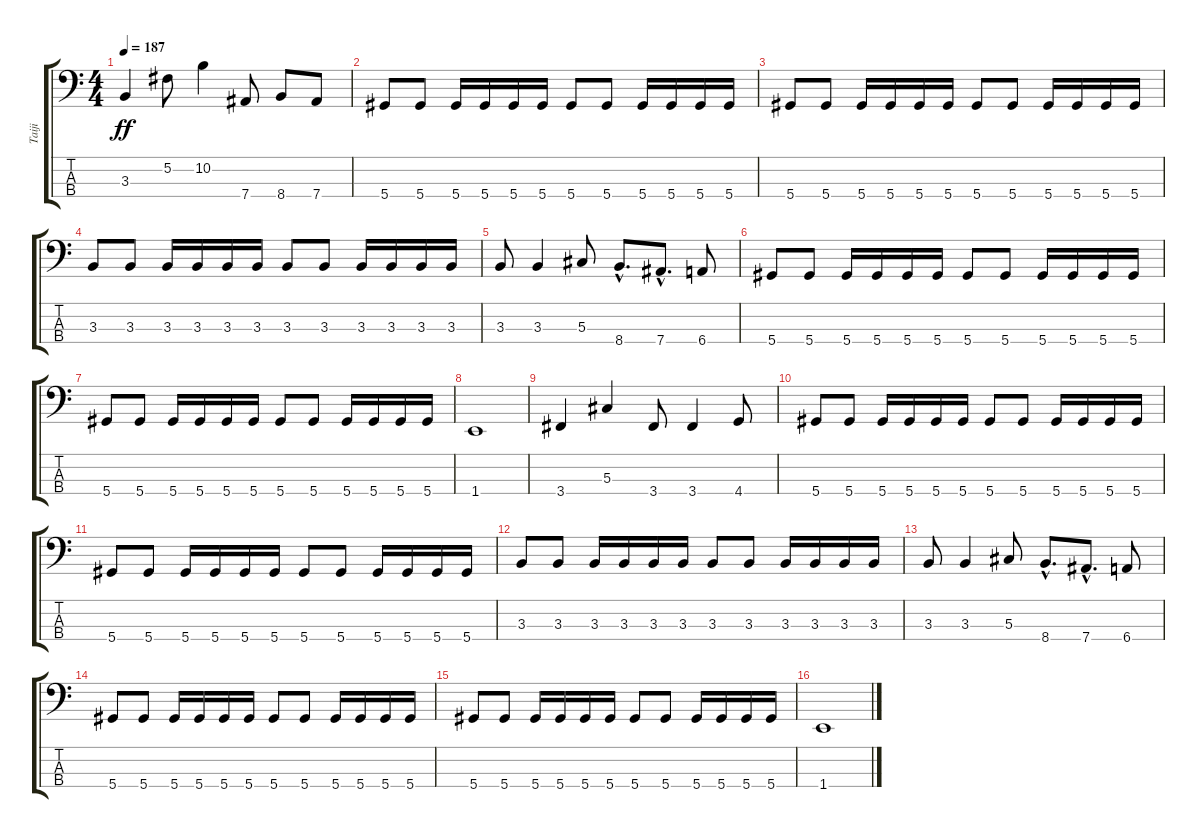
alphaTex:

\track ("Taiji" "Taiji") {instrument electricbasspick}
\staff {score tabs}
\tuning (Gb2 Db2 Ab1 Eb1) {hide}
\ts (4 4)
\tempo 187
\clef f4
\ks c
3.3.4{dy ff} 5.2.8 10.2.4 7.4.8 8.4.8 7.4.8 |
5.4.8 5.4.8 5.4.16 5.4.16 5.4.16 5.4.16 5.4.8 5.4.8 5.4.16 5.4.16 5.4.16 5.4.16 |
5.4.8 5.4.8 5.4.16 5.4.16 5.4.16 5.4.16 5.4.8 5.4.8 5.4.16 5.4.16 5.4.16 5.4.16 |
3.3.8 3.3.8 3.3.16 3.3.16 3.3.16 3.3.16 3.3.8 3.3.8 3.3.16 3.3.16 3.3.16 3.3.16 |
3.3.8 3.3.4 5.3.8 8.4{hac}.8{d} 7.4{hac}.8{d} 6.4.8 |
5.4.8 5.4.8 5.4.16 5.4.16 5.4.16 5.4.16 5.4.8 5.4.8 5.4.16 5.4.16 5.4.16 5.4.16 |
5.4.8 5.4.8 5.4.16 5.4.16 5.4.16 5.4.16 5.4.8 5.4.8 5.4.16 5.4.16 5.4.16 5.4.16 |
1.4.1 |
3.4.4 5.3.4 3.4.8 3.4.4 4.4.8 |
5.4.8 5.4.8 5.4.16 5.4.16 5.4.16 5.4.16 5.4.8 5.4.8 5.4.16 5.4.16 5.4.16 5.4.16 |
5.4.8 5.4.8 5.4.16 5.4.16 5.4.16 5.4.16 5.4.8 5.4.8 5.4.16 5.4.16 5.4.16 5.4.16 |
3.3.8 3.3.8 3.3.16 3.3.16 3.3.16 3.3.16 3.3.8 3.3.8 3.3.16 3.3.16 3.3.16 3.3.16 |
3.3.8 3.3.4 5.3.8 8.4{hac}.8{d} 7.4{hac}.8{d} 6.4.8 |
5.4.8 5.4.8 5.4.16 5.4.16 5.4.16 5.4.16 5.4.8 5.4.8 5.4.16 5.4.16 5.4.16 5.4.16 |
5.4.8 5.4.8 5.4.16 5.4.16 5.4.16 5.4.16 5.4.8 5.4.8 5.4.16 5.4.16 5.4.16 5.4.16 |
1.4.1
